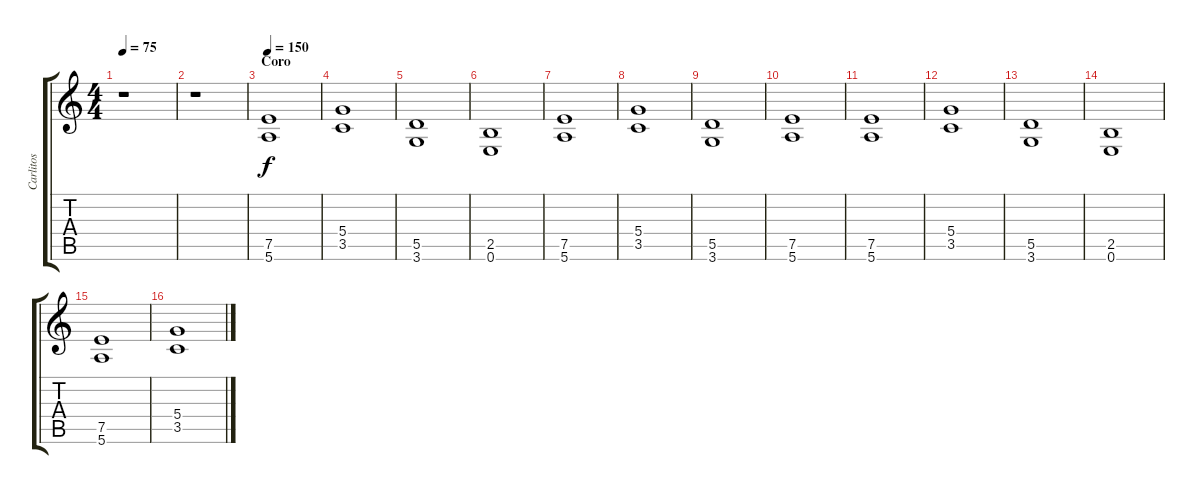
\track ("Carlitos" "Carlitos") {instrument overdrivenguitar}
\staff {score tabs}
\tuning (E4 B3 G3 D3 A2 E2) {hide}
\ts (4 4)
\tempo 75
\clef g2
\ks c
r.1{dy f} |
r.1 |
\section ("" "Coro")
\tempo 150
(7.5 5.6).1 |
(5.4 3.5).1 |
(5.5 3.6).1 |
(2.5 0.6).1 |
(7.5 5.6).1 |
(5.4 3.5).1 |
(5.5 3.6).1 |
(7.5 5.6).1 |
(7.5 5.6).1 |
(5.4 3.5).1 |
(5.5 3.6).1 |
(2.5 0.6).1 |
(7.5 5.6).1 |
(5.4 3.5).1
